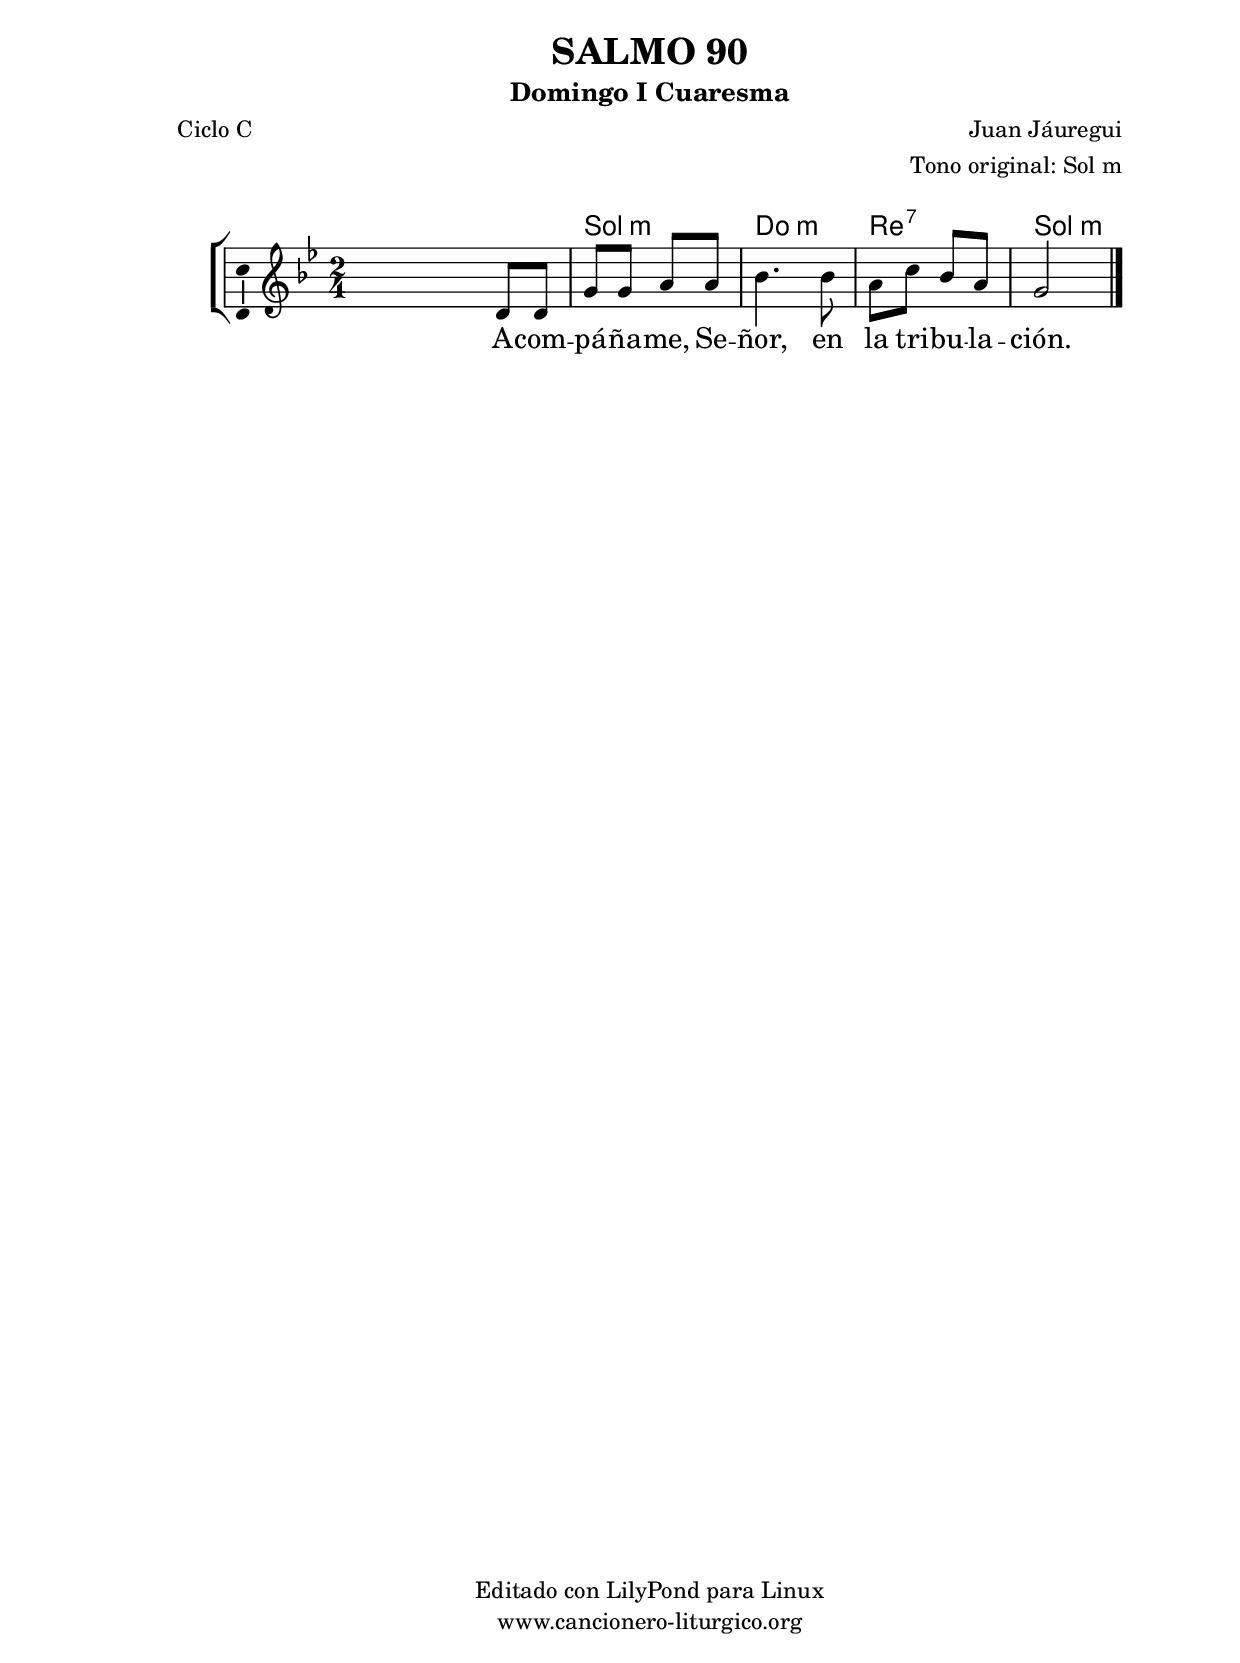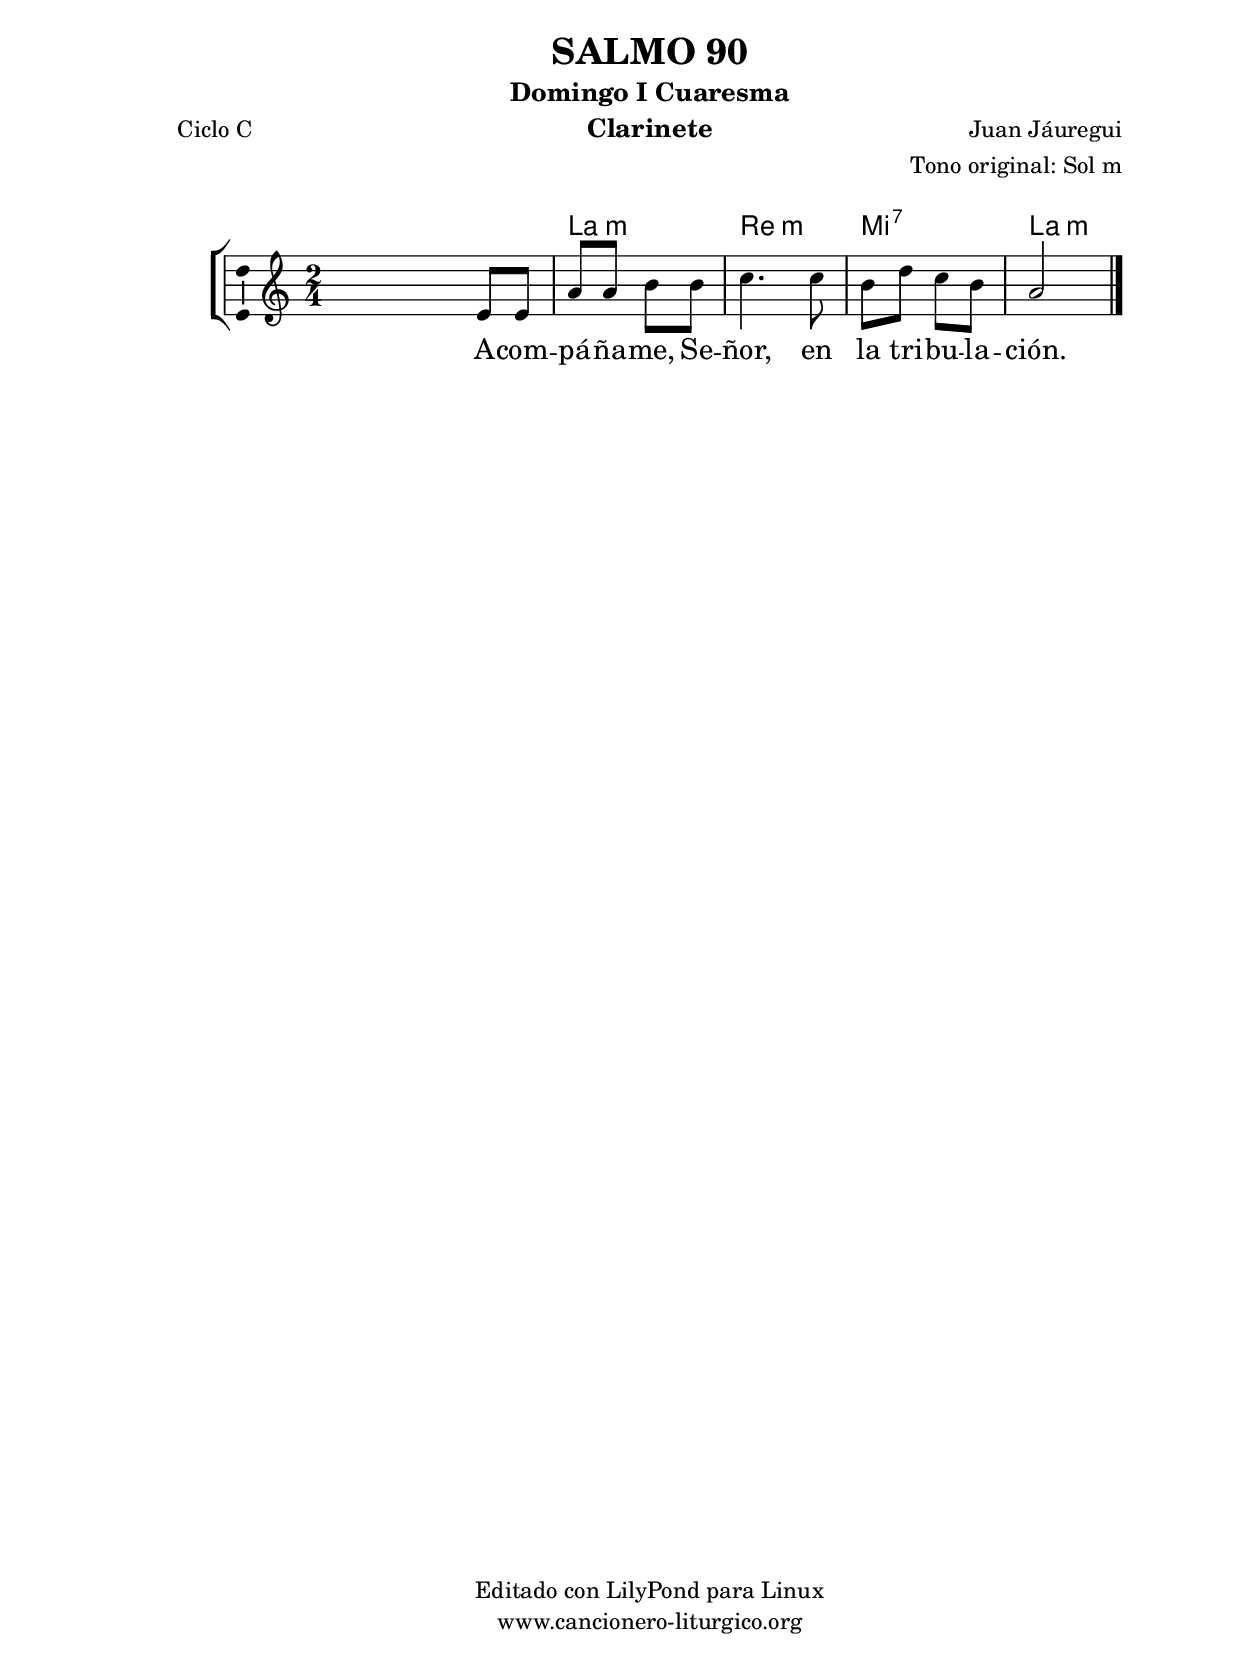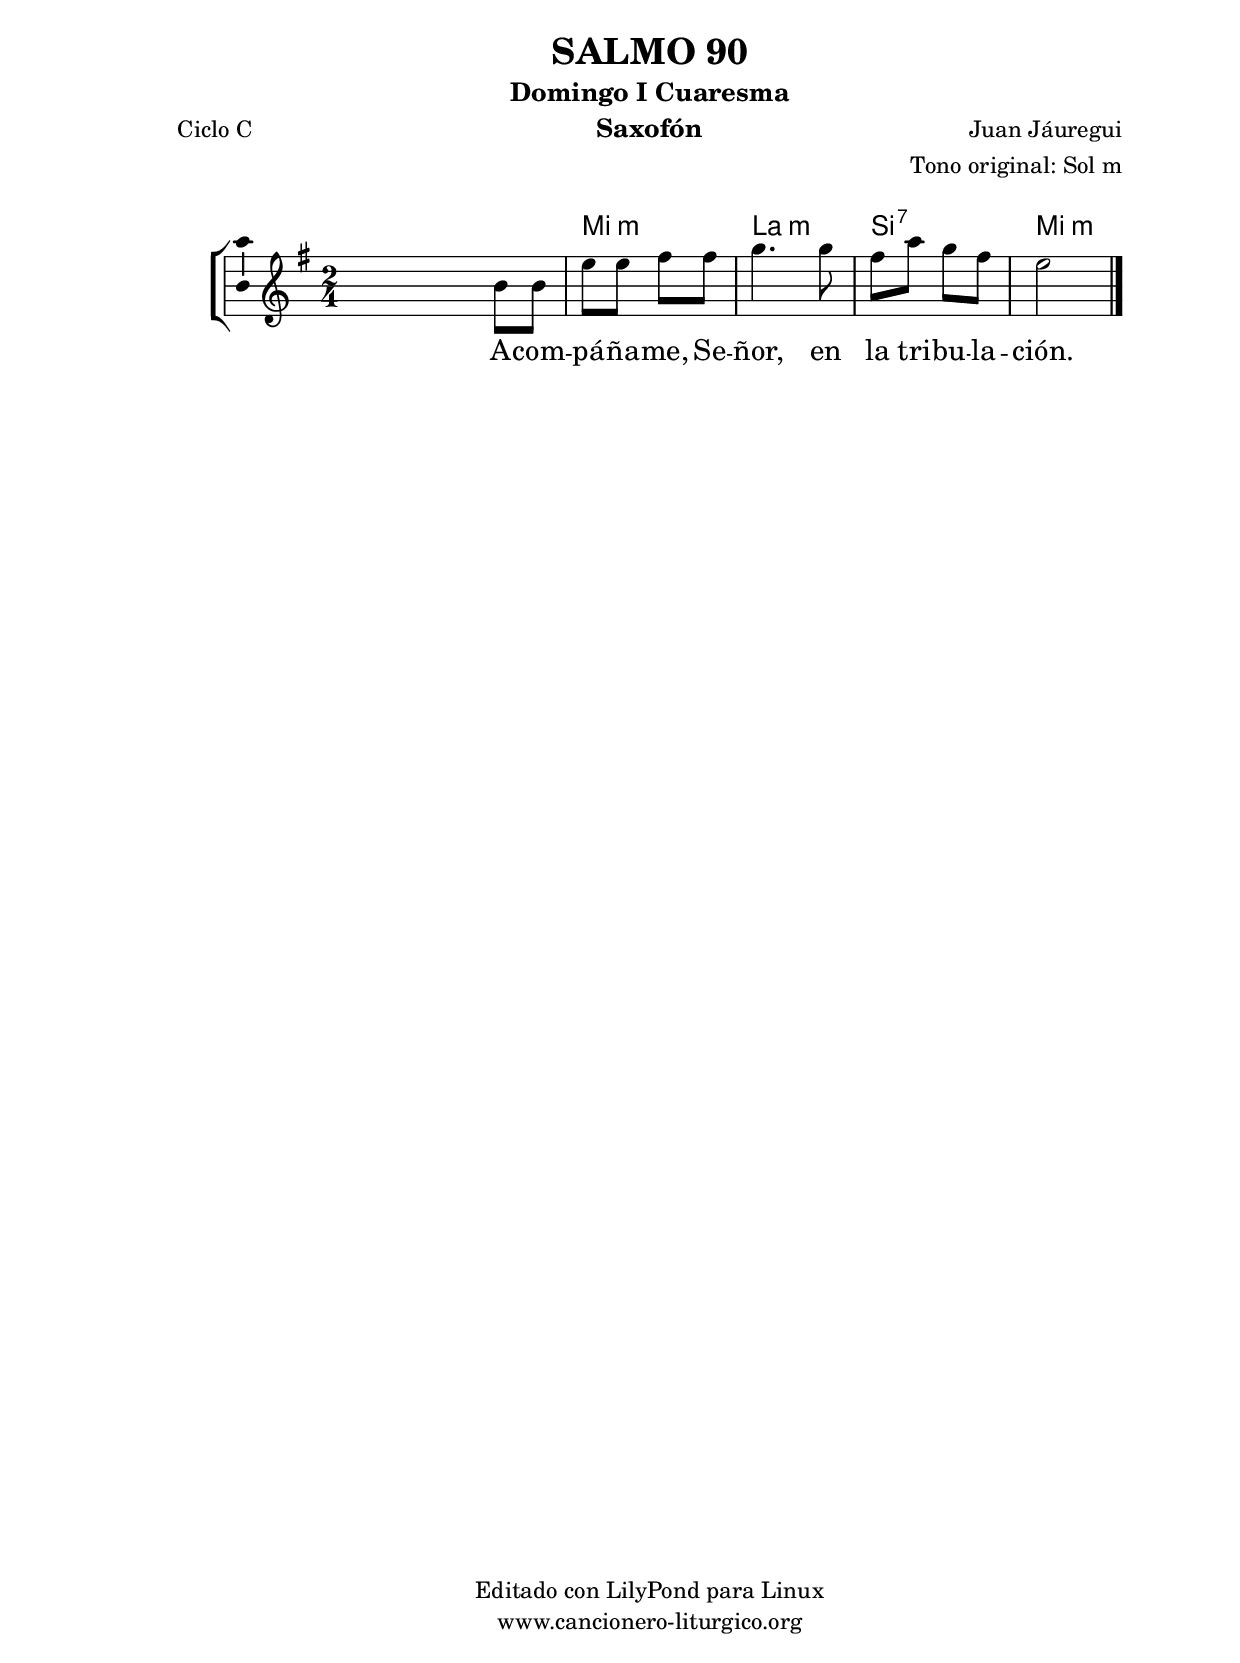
%
%para convertir .midi en .wav:
%timidity filename.midi -Ow -o finename.wav
%
%
%Para convertir de .wav a .mp3:
%lame -h -m j filename.wav
%
%
%para escuchar el midi:
%timidity nombrefichero.midi
%


%versión de lilypond para la que se ha escrito esta partitura:
\version "2.16.0"

	%Tamaño papel
	#(set-default-paper-size "a4")
	%Tamaño partitura
	#(set-global-staff-size 20)
	%No responde al pulsar sobre una nota
	#(ly:set-option 'point-and-click #f)

%parámetros del encabezamiento:
\header {
	title = "SALMO 90"
	subtitle = "Domingo I Cuaresma"
	composer = "Juan Jáuregui"
	poet = "Ciclo C"
	meter = ""
	arranger = "Tono original: Sol m"
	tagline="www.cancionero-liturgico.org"
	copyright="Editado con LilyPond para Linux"
	tiempo = "Cuaresma"
	usos = "Salmo"
	letra = "Acompáñame, Señor, en la tribulación."
	}

%parámetros asociados al papel:
\paper  {
	oddHeaderMarkup = \markup {\fill-line { \on-the-fly #not-first-page \fromproperty #'header:title \on-the-fly #not-first-page \fromproperty #'header:composer }}
	evenHeaderMarkup = \markup {\fill-line { \fromproperty #'header:composer \fromproperty #'header:title }}
	#(set-paper-size "a4")
	print-page-number = ##f
	first-page-number = 1
	print-first-page-number = ##f
%	head-separation = 3.0 \cm
	top-margin = 2.0 \cm
	bottom-margin = 0.5\cm
%%%	bottom-margin = -1.0\cm
	left-margin = 3.0 \cm
	line-width = 16.0 \cm 
	indent = 8\mm
	interscoreline = 2.\mm
	between-system-space = 15\mm
%	para que las partituras no llenen la hoja:
	ragged-bottom = ##t
%	idem para la última hoja:
	ragged-last-bottom = ##f
%	para que las partituras llenen el ancho del papel:
	ragged-last = ##f
	after-title-space = 2.5 \cm
%page-count=1
%system-count=8

	%Flexible Vertical Spacing
%	markup-markup-spacing =
%	#'((basic-distance . 15) (minimum-distance . 15) (padding . 3))
	markup-system-spacing =
	#'((basic-distance . 15) (minimum-distance . 15) (padding . 3))
	system-system-spacing =
	#'((basic-distance . 15) (minimum-distance . 15) (padding . 3))
	score-system-spacing =
	#'((basic-distance . 15) (minimum-distance . 15) (padding . 5))
%	top-system-spacing = % header
%	#'((basic-distance . 8) (minimum-distance . 0) (padding . 3))
%	top-markup-spacing =
%	#'((basic-distance . 20) (minimum-distance . 20) (padding . 3))
	last-bottom-spacing = % footer
	#'((basic-distance . 5) (minimum-distance . 5) (padding . 3))
%	score-markup-spacing =
%	#'((basic-distance . 16) (minimum-distance . 13) (padding . 3))

	}


%parámetros que afectan a toda la partitura:
global =  {
	%clave de sol (G):
	\clef G
	%armadura:
%	\transpose d e
	\key g \minor
	\tempo 4=90
	\set Score.tempoHideNote = ##t
	}


acordes = {
	\italianChords
	\chordmode {
%	\transpose d e
{
s2
g2:m c:m d:7 g:m
	}
	}
}


melodia = 
%	\transpose d e
{
	\relative c'{
	\time 2/4

s4 d8 d
g8 g a a
bes4. bes8
a8 c bes a
g2

	\bar "|."
	}
	}

texto = \lyricmode {
A -- com -- pá -- ña -- me, Se -- ñor, en la tri -- bu -- la -- ción.
	}


acordesStaff = \context ChordNames = acordesStaff <<
	\set chordChanges = ##t
	\acordes
	>>


vozStaff = \context Voice = vozStaff
\with {\consists "Ambitus_engraver"}
<<
%	\set Staff.instrumentName = ""
%	\set Staff.shortInstrumentName = ""
%	\set Staff.midiInstrument = #"clarinet"
%	\set Staff.midiInstrument = #"cello"
%	\set Staff.midiInstrument = #"flute"
	\set Staff.midiInstrument = #"electric guitar (jazz)"
%	\set Staff.midiInstrument = #"english horn"
%	\set Staff.midiInstrument = #"violin"
%	\set Staff.midiInstrument = #"glockenspiel"
	\set Staff.midiMinimumVolume = #0.7
	\set Staff.midiMaximumVolume = #0.9
	\global
	\melodia
	>>


textoStaff = \context Lyrics = textoStaff <<
	\lyricsto vozStaff \texto
	>>

\book {
	\score {
		\context ChoirStaff {
			\override StaffGroup.SystemStartBracket #'collapse-height = #1
			\override Score.SystemStartBar #'collapse-height = #1
			<<
			\acordesStaff
			\vozStaff
			\textoStaff
			>>
			}
		\layout {
	    		\context {
				\Lyrics
				\override LyricText #'font-size = #2
				}
	   		 \context {
				\Score
				%fontSize = #3
				\override StaffSymbol #'staff-space = #(magstep +3)
				%\override Beam #'thickness = #0.55
				%\override SpacingSpanner #'spacing-increment = #1.0
				%\override Slur #'height-limit = #1.5
				}
			}
		}
	\score {
		\unfoldRepeats
		\context ChoirStaff {
			<<
			\acordesStaff
			\vozStaff
			>>
			}
		\midi {
	  		\context {
	  			\Score
				tempoWholesPerMinute = #(ly:make-moment 70 4)
				}
			}
		}
	}

%Partitura para clarinete
#(define output-suffix "C")
\book {
	\header{
		instrument = "Clarinete"
		}
	\score {
		\context ChoirStaff {
			\override StaffGroup.SystemStartBracket #'collapse-height = #1
			\override Score.SystemStartBar #'collapse-height = #1
\transpose c d
			<<
			\acordesStaff
			\vozStaff
			\textoStaff
			>>
			}
		\layout {
	    		\context {
				\Lyrics
				\override LyricText #'font-size = #2
				}
	   		 \context {
				\Score
				%fontSize = #3
				\override StaffSymbol #'staff-space = #(magstep +3)
				%\override Beam #'thickness = #0.55
				%\override SpacingSpanner #'spacing-increment = #1.0
				%\override Slur #'height-limit = #1.5
				}
			}
		}
	}

%Partitura para saxofón
#(define output-suffix "S")
\book {
	\header{
		instrument = "Saxofón"
		}
	\score {
		\context ChoirStaff {
			\override StaffGroup.SystemStartBracket #'collapse-height = #1
			\override Score.SystemStartBar #'collapse-height = #1
\transpose c a
			<<
			\acordesStaff
			\vozStaff
			\textoStaff
			>>
			}
		\layout {
	    		\context {
				\Lyrics
				\override LyricText #'font-size = #2
				}
	   		 \context {
				\Score
				%fontSize = #3
				\override StaffSymbol #'staff-space = #(magstep +3)
				%\override Beam #'thickness = #0.55
				%\override SpacingSpanner #'spacing-increment = #1.0
				%\override Slur #'height-limit = #1.5
				}
			}
		}
	}

